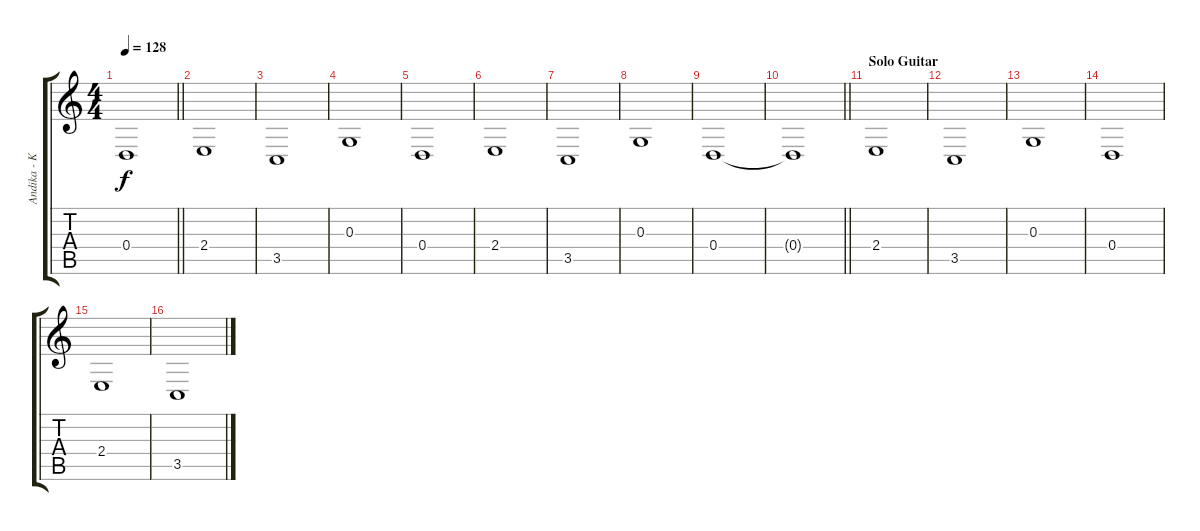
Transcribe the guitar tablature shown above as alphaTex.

\track ("Andika - Keyboard (L)" "Andika - K") {instrument reedorgan}
\staff {score tabs}
\tuning (E4 B3 G3 D3 A2 E2) {hide}
\ts (4 4)
\tempo 128
\clef g2
\barLineRight lightlight
\ks c
0.4.1{dy f} |
2.4.1 |
3.5.1 |
0.3.1 |
0.4.1 |
2.4.1 |
3.5.1 |
0.3.1 |
0.4.1 |
\barLineRight lightlight
0.4{t}.1 |
\section ("" "Solo Guitar")
2.4.1 |
3.5.1 |
0.3.1 |
0.4.1 |
2.4.1 |
3.5.1
